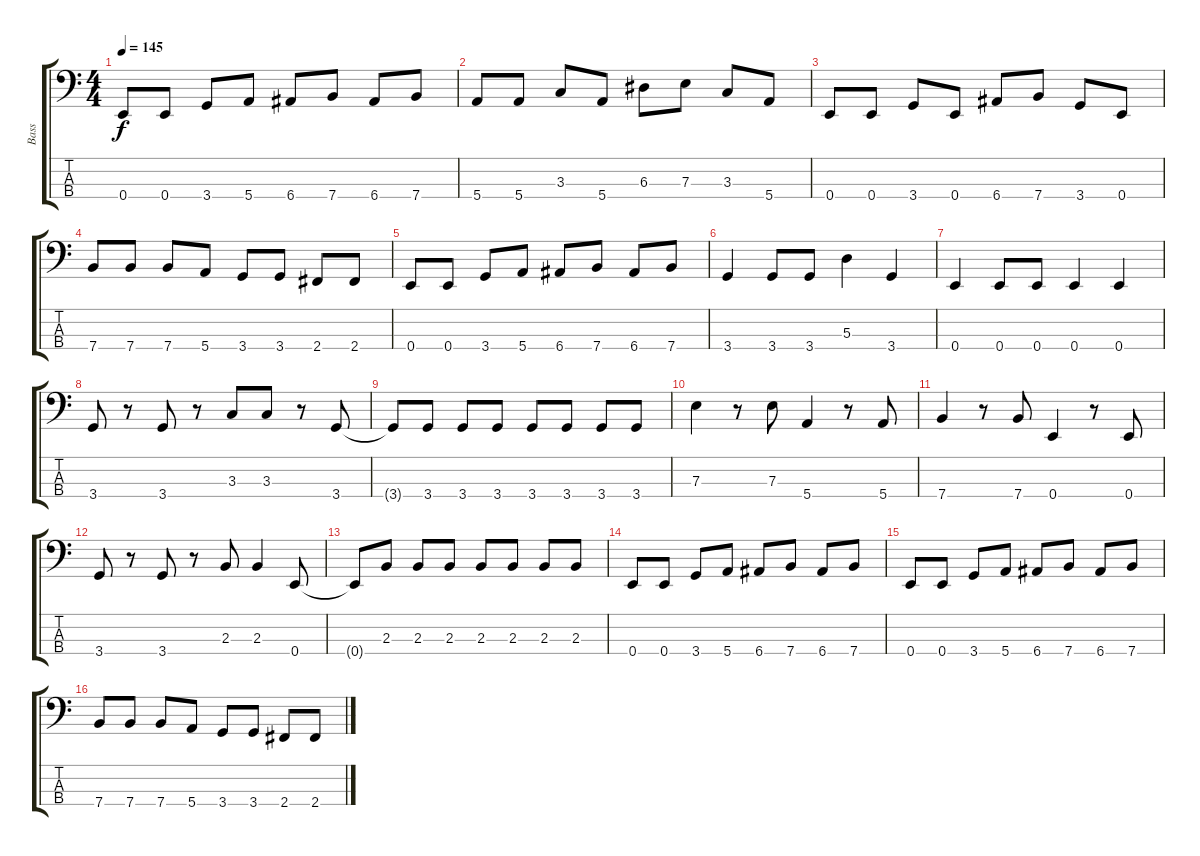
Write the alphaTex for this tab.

\track ("Bass" "Bass") {instrument electricbasspick}
\staff {score tabs}
\tuning (G2 D2 A1 E1) {hide}
\ts (4 4)
\tempo 145
\clef f4
\ks c
0.4.8{dy f} 0.4.8 3.4.8 5.4.8 6.4.8 7.4.8 6.4.8 7.4.8 |
5.4.8 5.4.8 3.3.8 5.4.8 6.3.8 7.3.8 3.3.8 5.4.8 |
0.4.8 0.4.8 3.4.8 0.4.8 6.4.8 7.4.8 3.4.8 0.4.8 |
7.4.8 7.4.8 7.4.8 5.4.8 3.4.8 3.4.8 2.4.8 2.4.8 |
0.4.8 0.4.8 3.4.8 5.4.8 6.4.8 7.4.8 6.4.8 7.4.8 |
3.4.4 3.4.8 3.4.8 5.3.4 3.4.4 |
0.4.4 0.4.8 0.4.8 0.4.4 0.4.4 |
3.4.8 r.8 3.4.8 r.8 3.3.8 3.3.8 r.8 3.4.8 |
3.4{t}.8 3.4.8 3.4.8 3.4.8 3.4.8 3.4.8 3.4.8 3.4.8 |
7.3.4 r.8 7.3.8 5.4.4 r.8 5.4.8 |
7.4.4 r.8 7.4.8 0.4.4 r.8 0.4.8 |
3.4.8 r.8 3.4.8 r.8 2.3.8 2.3.4 0.4.8 |
0.4{t}.8 2.3.8 2.3.8 2.3.8 2.3.8 2.3.8 2.3.8 2.3.8 |
0.4.8 0.4.8 3.4.8 5.4.8 6.4.8 7.4.8 6.4.8 7.4.8 |
0.4.8 0.4.8 3.4.8 5.4.8 6.4.8 7.4.8 6.4.8 7.4.8 |
7.4.8 7.4.8 7.4.8 5.4.8 3.4.8 3.4.8 2.4.8 2.4.8
